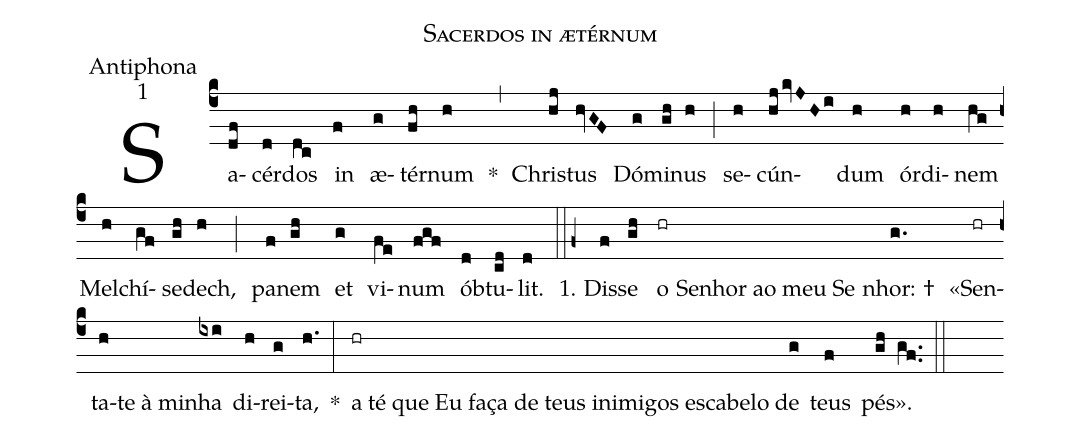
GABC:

name:Sacerdos in ætérnum;
office-part:Antiphona;
mode:1;
%%
(c4) Sa(df)cér(d)dos(dc) in(f) æ(g)tér(fh)num(h) *(,) Chris(hj)tus(hvGF) Dó(g)mi(gh)nus(h) (;) se(h)cún(hjkvJHi)dum(h) ór(h)di(h)nem(hg) Mel(h)chí(gf)se(gh)dech,(h) (;) pa(f)nem(gh) et(g) vi(fe)num(fgf) ób(d)tu(cd)lit.(d) (::f+)
1. Dis(f)se(gh) o(hr) Senhor ao meu Se()nhor: †(g.) «Sen(hr)ta-te à mi(h)nha(ixi) di(h)rei(g)ta,(h.) *(:) a(hr)té que Eu faça de teus inimigos escabelo() de(g) teus(f) pés».(gh gf..) (::)
